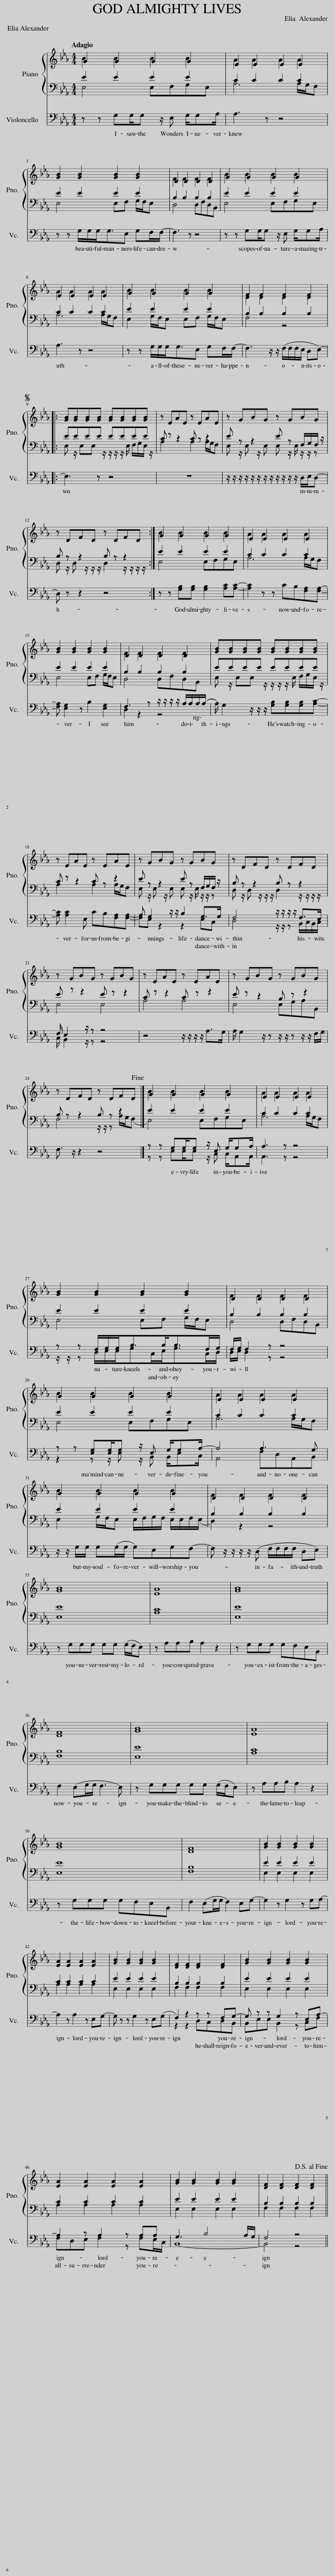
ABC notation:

X:1
%%score { ( 1 2 ) | ( 3 4 ) } ( 5 6 )
L:1/8
Q:1/4=74
M:4/4
I:linebreak $
K:Eb
V:1 treble
V:2 treble
V:3 bass
V:4 bass
V:5 bass
V:6 bass
V:1
 G2 G2 G2 G2 | E2 E2 E2 E2 |$ [GB]2 [GB]2 [GB]2 [GB]2 | D2 D2 D2 D2 | G2 G2 G2 G2 |$ %5
 E2 E2 E2 E2 | G2 G2 G2 G2 | F2 F2 F2 F2 |:$S [GB][GB][GB][GB] [GB][GB][GB][GB] | z EAE z EAE | %10
 z GBG z GBG |$ z DFD z DFD :| G2 G2 G2 G2 | E2 E2 E2 E2 |$ [GB]2 [GB]2 [GB]2 [GB]2 | %15
 D2 D2 D2 D2 | [GB][GB][GB][GB] [GB][GB][GB][GB] |$ z EAE z EAE | z GBG z GBG | z DFD z DFD |$ %20
 z GBG z GBG | z EAE z EAE | z GBG z GBG |$ z DFD z DFD!fine! |] G2 G2 G2 G2 | %25
 E2 E2 E2 E2 |$ [GB]2 [GB]2 [GB]2 [GB]2 | D2 D2 D2 D2 |$ G2 G2 G2 G2 | E2 E2 E2 E2 |$ %30
 G2 G2 G2 G2 | D2 D2 D2 D2 |$ [GB]8 | [EA]8 | [GB]8 |$ %35
 [DF]8 | [GB]8 | [EA]8 |$ [GB]8 | [DF]8 | %40
 [GB]2 [GB]2 [GB]2 [GB]2 |$ [EA]2 [EA]2 [EA]2 [EA]2 | [GB]2 [GB]2 [GB]2 [GB]2 | [DF]2 [DF]2 [DF]2 [DF]2 | [GB]2 [GB]2 [GB]2 [GB]2 |$ %45
 [EA]2 [EA]2 [EA]2 [EA]2 | [GB]2 [GB]2 [GB]2 [GB]2 | [DF]2 [DF]2 [DF]2 [DF]2!D.S.! || %48
V:2
 B2 B2 B2 B2 | A2 A2 A2 A2 |$ x8 | F2 F2 F2 F2 | B2 B2 B2 B2 |$ %5
 A2 A2 A2 A2 | B2 B2 B2 B2 | D2 D2 D2 D2 |:$ x8 | x8 | %10
 x8 |$ x8 :| B2 B2 B2 B2 | A2 A2 A2 A2 |$ x8 | %15
 F2 F2 F2 F2 | x8 |$ x8 | x8 | x8 |$ %20
 x8 | x8 | x8 |$ x8 |] B2 B2 B2 B2 | %25
 A2 A2 A2 A2 |$ x8 | F2 F2 F2 F2 |$ B2 B2 B2 B2 | A2 A2 A2 A2 |$ %30
 B2 B2 B2 B2 | F2 F2 F2 F2 |$ x8 | x8 | x8 |$ %35
 x8 | x8 | x8 |$ x8 | x8 | %40
 x8 |$ x8 | x8 | x8 | x8 |$ %45
 x8 | x8 | x8 || %48
V:3
 E2 E2 E2 E2 | C2 C2 C2 C2 |$ E2 E2 E2 E2 | B,2 B,2 B,2 B,2 | E2 E2 E2 E2 |$ %5
 C2 C2 C2 C2 | E2 E2 E2 E2 | B,2 B,2 B,2 B,2 |:$ EEEE EEEE | C z z2 C z z2 | %10
 E z z2 E z F,/G,/F,/ z/ |$ B, z z2 B, z z2 :| E2 E2 E2 E2 | C2 C2 C2 C2 |$ E2 E2 E2 E2 | %15
 B,2 B,2 B,2 B,2 | EEEE EEEE |$ C z z2 C z z2 | E z z2 E z F,/G,/F,/ z/ | B, z z2 B, z z2 |$ %20
 E z z2 E z z2 | C z z2 C z z2 | E z z2 B, z z2 |$ B, z z2 B, z z2 |] E2 E2 E2 E2 | %25
 C2 C2 C2 C2 |$ E2 E2 E2 E2 | B,2 B,2 B,2 B,2 |$ E2 E2 E2 E2 | C2 C2 C2 C2 |$ %30
 E2 E2 E2 E2 | B,2 B,2 B,2 B,2 |$ E8 | [A,C]8 | [E,E]8 |$ %35
 [F,B,]8 | E8 | [A,C]8 |$ [E,E]8 | [F,B,]8 | %40
 E2 E2 E2 E2 |$ C2 C2 C2 C2 | E2 E2 E2 E2 | B,2 B,2 B,2 B,2 | E2 E2 E2 E2 |$ %45
 C2 C2 C2 C2 | E2 E2 E2 E2 | B,2 B,2 B,2 B,2 || %48
V:4
 E,4 E,F,G,E, | A,6 A,/G,/F, |$ E,4 E,F, G,/F,/E, | D,4 D,F,D,B,, | E,4 E,F,G,E, |$ %5
 A,6 A,/G,/F, | E,2 G,/F,/E, E,F, G,/F,/E, | F,4 z4 |:$ E, z/ E,E, z/ z/ z/ z/ E,/ F,/G,/E,/ z/ | A,2 x2 A,2 A,/G,/F, | %10
 E, z/ E, z/ E, E, z/ E,/ z/ z/ z |$ D, z/ D, z/ z/ z/ D,2 z/ z/ z/ z/ :| E,4 E,F,G,E, | A,6 A,/G,/F, |$ E,4 E,F, G,/F,/E, | %15
 D,4 D,F,D,B,, | E, z/ E,E, z/ z/ z/ z/ E,/ F,/G,/E,/ z/ |$ A,2 x2 A,2 A,/G,/F, | E, z/ E, z/ E, E, z/ E,/ z/ z/ z | D, z/ D, z/ z/ z/ D,2 z/ z/ z/ z/ |$ %20
 E,4 E,4 | A,4 A,4 | E,4 E,G,A,B,, |$ F,4 z/ z/ z A,/G,/(F, |] E,4) E,F,G,E, | %25
 A,6 A,/G,/F, |$ E,4 E,F, G,/F,/E, | D,4 D,F,D,B,, |$ E,4 E,F,G,E, | A,6 A,/G,/F, |$ %30
 E,2 G,/F,/E, E,/F,/G,/F,/ E,/E,/F,/(E,/ | D,2) z2 z4 |$ E,8 | x8 | x8 |$ %35
 x8 | E,8 | x8 |$ x8 | x8 | %40
 E,2 E,2 E,2 E,2 |$ A,2 A,2 A,2 A,2 | E,2 E,2 E,2 E,2 | F,2 F,2 F,2 F,2 | E,2 E,2 E,2 E,2 |$ %45
 A,2 A,2 A,2 A,2 | E,2 E,2 E,2 E,2 | F,2 F,2 F,2 F,2 || %48
V:5
 z z G,G,/G, z/ E, G,/G,A,/ | A,3 z z4 |$ z z G,/G,/G,<G,E, G,F,/F,/- | F,3 z z4 | z z G,G,/G, z/ E, G,/G,A,/ |$ %5
 A,3 z z4 | z z G,/G,/G,<G,E, G,F,/F,/- | F,3 z/ z/ (F,/F,/F,/E,/ D,E,-) |:$ E,3 z z4 | z8 | %10
 z/ z/ z/ z/ z/ z/ z/ z/ z/ z/ z/ z/ D,/E,/D,- |$ D, z z2 z4 :| z z [G,B,][G,B,] [G,B,]2 [A,C][A,C]- | [A,C]2 z z CB,[F,A,][F,A,]- |$ [F,A,] [E,G,]2 z B,2 [E,G,]2 | %15
 F,3 z z/ z/ z/ z/ A,/A,/A,/((A,/ | A,/)) G,2 z/ z/ z/ [G,B,][G,B,][G,B,][A,C]- |$ [A,C] [A,C]2 E, CB,[F,A,][F,A,]- | A, G,2 z/ z/ B,2 G,>G, | F,4 z/ z/ z/ z/ F,>E, |$ %20
 F,/ E,2 z/ z z4 | z4 z/ z/ z/ z/ A,>G, | A,/ G,2 z/ z z/ z/ z z/ z/ F,/G,/ |$ F,3/2 z/ z2 z4 |] z z G,G,/G, z/ E, G,/G,A,/ | %25
 A,3 z z4 |$ z z F,/G,/G,<B,B,<B,F,/G,/ | F,/G,/ F,2 z z4 |$ z z [E,G,][E,G,]/G, z/ E, G,/G,A,/- | A,4 A,3 G, |$ %30
 z/ z/ G,/G,/ G,(G,/G,/ G,)E,G,F,- | F, z/ z/ z/ z/ (D, F,/F,/F,/F,/ D,E,) |$ z G,G,G, G,G, (G,/F,/E,) | z A,A,B, A,2 z2 | z G,G,G, G,F,E,B,, |$ %35
 F,2 (E,G,/G,/ F,3 E,) | z G,G,G, G,G, (G,/F,/E,) | z A,A,B, A,2 z2 |$ z G,G,G, G,F,E,B,, | F,2 (E,G,/G,/ F,2) E,G,- | %40
 G,2 z G,2 z G,A,- |$ A,2 z A,2 z E,G,- | G, z z G,2 z E,(G, | F,2) z2 z z F,G,- | G, z z G,2 z E,A,- |$ %45
 A,2 z A,2 z A,A, | G,3 B,4 A,/G,/ | F,4 z4 || %48
V:6
 x8 | x8 |$ x8 | x8 | x8 |$ %5
 x8 | x8 | x8 |:$ x8 | x8 | %10
 x8 |$ x8 :| x8 | x8 |$ x8 | %15
 D,2 z2 z4 | x8 |$ x8 | F,E, z2 z2 E,C, | D,4 z/ z/ z B,,/C,/B,,/C,/ |$ %20
 C,/ B,,2 z/ z z4 | x8 | x8 |$ x8 |] z z E,E,/E, z/ C, C,/A,,A,,/ | %25
 A,,3 z z4 |$ z/ z/ z D,/E,/E,/G,C,/E,<G,C,/D,/ | D,/E,/ D,2 z z4 |$ z2 z z/ E, z/ B,, B,,/E,C,/ | A,,4 F,D,A,,B,, |$ %30
 x8 | x8 |$ x8 | x8 | x8 |$ %35
 x8 | x8 | x8 |$ x8 | x8 | %40
 x8 |$ x8 | x8 | z2 z2 D,C,D,B,, | B,,E,E, B,,2 z C,F, |$ %45
 F,D,E, F,2 z F,E,/C,/ | B,,8- | B,,4 z4 || %48
